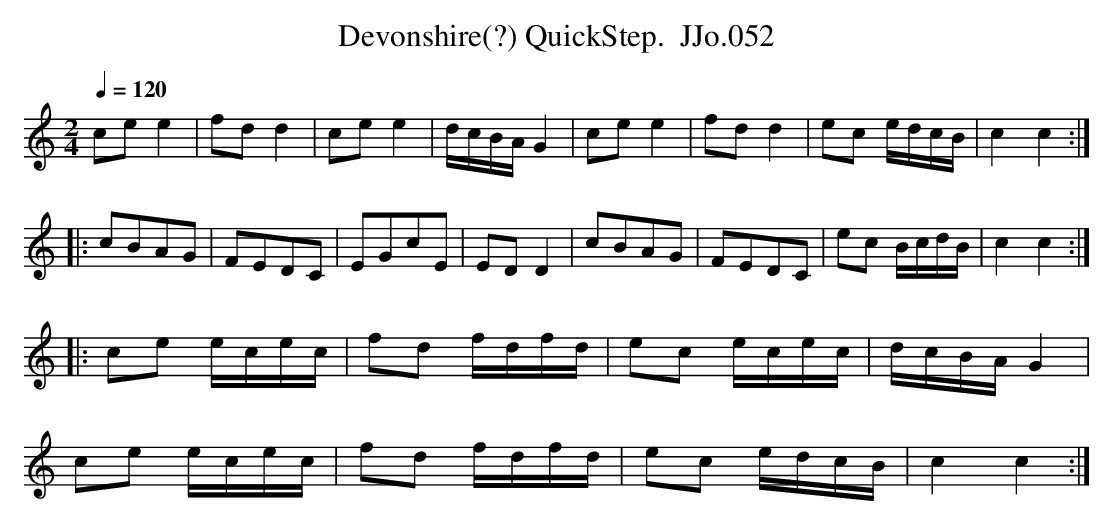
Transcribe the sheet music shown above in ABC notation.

X:1
T:Devonshire(?) QuickStep.  JJo.052
M:2/4
L:1/8
Q:1/4=120
K:C
cee2|fdd2|cee2|d/c/B/A/G2|cee2|fdd2|ec e/d/c/B/|c2c2:|
|:cBAG|FEDC|EGcE|EDD2|cBAG|FEDC|ec B/c/d/B/|c2c2:|
|:ce e/c/e/c/|fd f/d/f/d/|ec e/c/e/c/|d/c/B/A/G2|
ce e/c/e/c/|fd f/d/f/d/|ec e/d/c/B/|c2c2:|
